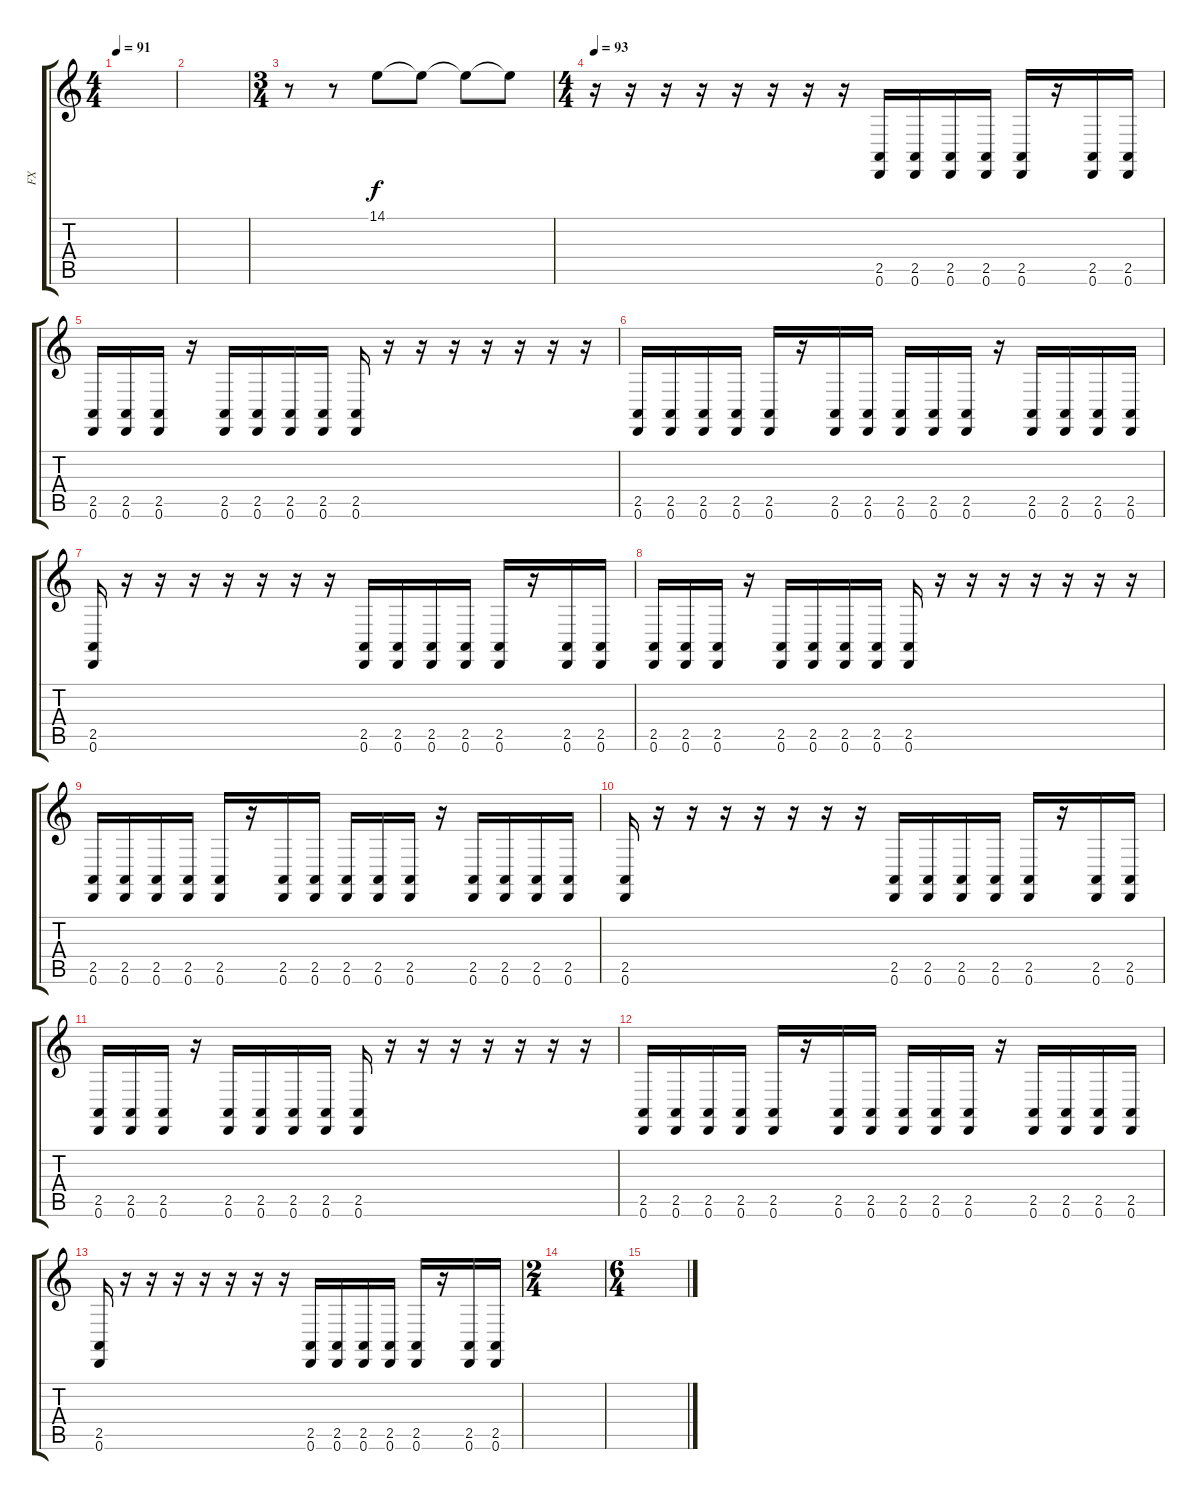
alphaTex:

\track ("FX" "FX") {instrument reversecymbal}
\staff {score tabs}
\tuning (D4 A3 F3 C3 G2 D2) {hide}
\ts (4 4)
\tempo 91
\clef g2
\ks c
|
|
\ts (3 4)
r.8 r.8 14.1.8 14.1{t}.8 14.1{t}.8 14.1{t}.8 |
\ts (4 4)
\tempo 93
r.16{volume 0 balance 16 instrument overdrivenguitar} r.16 r.16 r.16 r.16 r.16 r.16 r.16{volume 6} (2.5 0.6).16 (2.5 0.6).16 (2.5 0.6).16 (2.5 0.6).16 (2.5 0.6).16 r.16{volume 4} (2.5 0.6).16 (2.5 0.6).16 |
(2.5 0.6).16 (2.5 0.6).16 (2.5 0.6).16 r.16{volume 3} (2.5 0.6).16 (2.5 0.6).16 (2.5 0.6).16 (2.5 0.6).16 (2.5 0.6).16 r.16 r.16 r.16 r.16 r.16 r.16{volume 6} r.16 |
(2.5 0.6).16 (2.5 0.6).16 (2.5 0.6).16 (2.5 0.6).16 (2.5 0.6).16 r.16{volume 4} (2.5 0.6).16 (2.5 0.6).16 (2.5 0.6).16 (2.5 0.6).16 (2.5 0.6).16 r.16{volume 3} (2.5 0.6).16 (2.5 0.6).16 (2.5 0.6).16 (2.5 0.6).16 |
(2.5 0.6).16 r.16 r.16 r.16 r.16 r.16 r.16{volume 6} r.16 (2.5 0.6).16 (2.5 0.6).16 (2.5 0.6).16 (2.5 0.6).16 (2.5 0.6).16 r.16{volume 4} (2.5 0.6).16 (2.5 0.6).16 |
(2.5 0.6).16 (2.5 0.6).16 (2.5 0.6).16 r.16{volume 3} (2.5 0.6).16 (2.5 0.6).16 (2.5 0.6).16 (2.5 0.6).16 (2.5 0.6).16 r.16 r.16 r.16 r.16 r.16 r.16{volume 6} r.16 |
(2.5 0.6).16 (2.5 0.6).16 (2.5 0.6).16 (2.5 0.6).16 (2.5 0.6).16 r.16{volume 4} (2.5 0.6).16 (2.5 0.6).16 (2.5 0.6).16 (2.5 0.6).16 (2.5 0.6).16 r.16{volume 3} (2.5 0.6).16 (2.5 0.6).16 (2.5 0.6).16 (2.5 0.6).16 |
(2.5 0.6).16 r.16 r.16 r.16 r.16 r.16 r.16{volume 6} r.16 (2.5 0.6).16 (2.5 0.6).16 (2.5 0.6).16 (2.5 0.6).16 (2.5 0.6).16 r.16{volume 4} (2.5 0.6).16 (2.5 0.6).16 |
(2.5 0.6).16 (2.5 0.6).16 (2.5 0.6).16 r.16{volume 3} (2.5 0.6).16 (2.5 0.6).16 (2.5 0.6).16 (2.5 0.6).16 (2.5 0.6).16 r.16 r.16 r.16 r.16 r.16 r.16{volume 6} r.16 |
(2.5 0.6).16 (2.5 0.6).16 (2.5 0.6).16 (2.5 0.6).16 (2.5 0.6).16 r.16{volume 4} (2.5 0.6).16 (2.5 0.6).16 (2.5 0.6).16 (2.5 0.6).16 (2.5 0.6).16 r.16{volume 3} (2.5 0.6).16 (2.5 0.6).16 (2.5 0.6).16 (2.5 0.6).16 |
(2.5 0.6).16 r.16 r.16 r.16 r.16 r.16 r.16{volume 6} r.16 (2.5 0.6).16 (2.5 0.6).16 (2.5 0.6).16 (2.5 0.6).16 (2.5 0.6).16 r.16{volume 4} (2.5 0.6).16 (2.5 0.6).16 |
\ts (2 4)
|
\ts (6 4)
